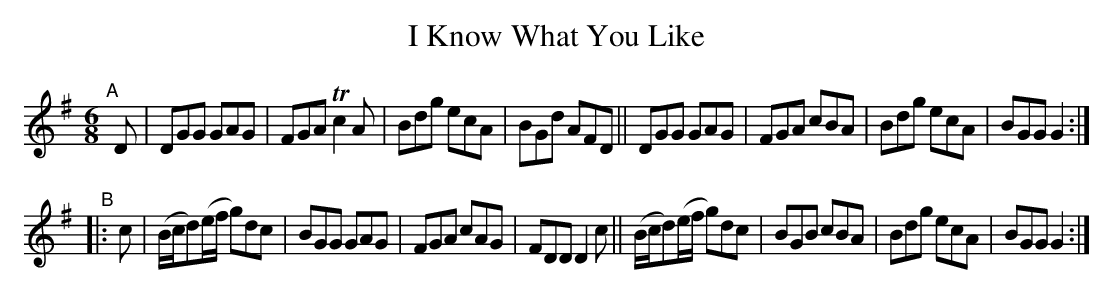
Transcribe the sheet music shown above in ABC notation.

X:1
T: I Know What You Like
M: 6/8
L: 1/8
K: G
"^A"[|] D \
|  DGG GAG | FGA Tc2A | Bdg ecA | BGd AFD \
|| DGG GAG | FGA  cBA | Bdg ecA | BGG G2 :|
"^B"|: c \
|  (B/c/d)(e/f/ g)dc | BGG GAG | FGA cAG | FDD D2c \
|| (B/c/d)(e/f/ g)dc | BGB cBA | Bdg ecA | BGG G2 :|
